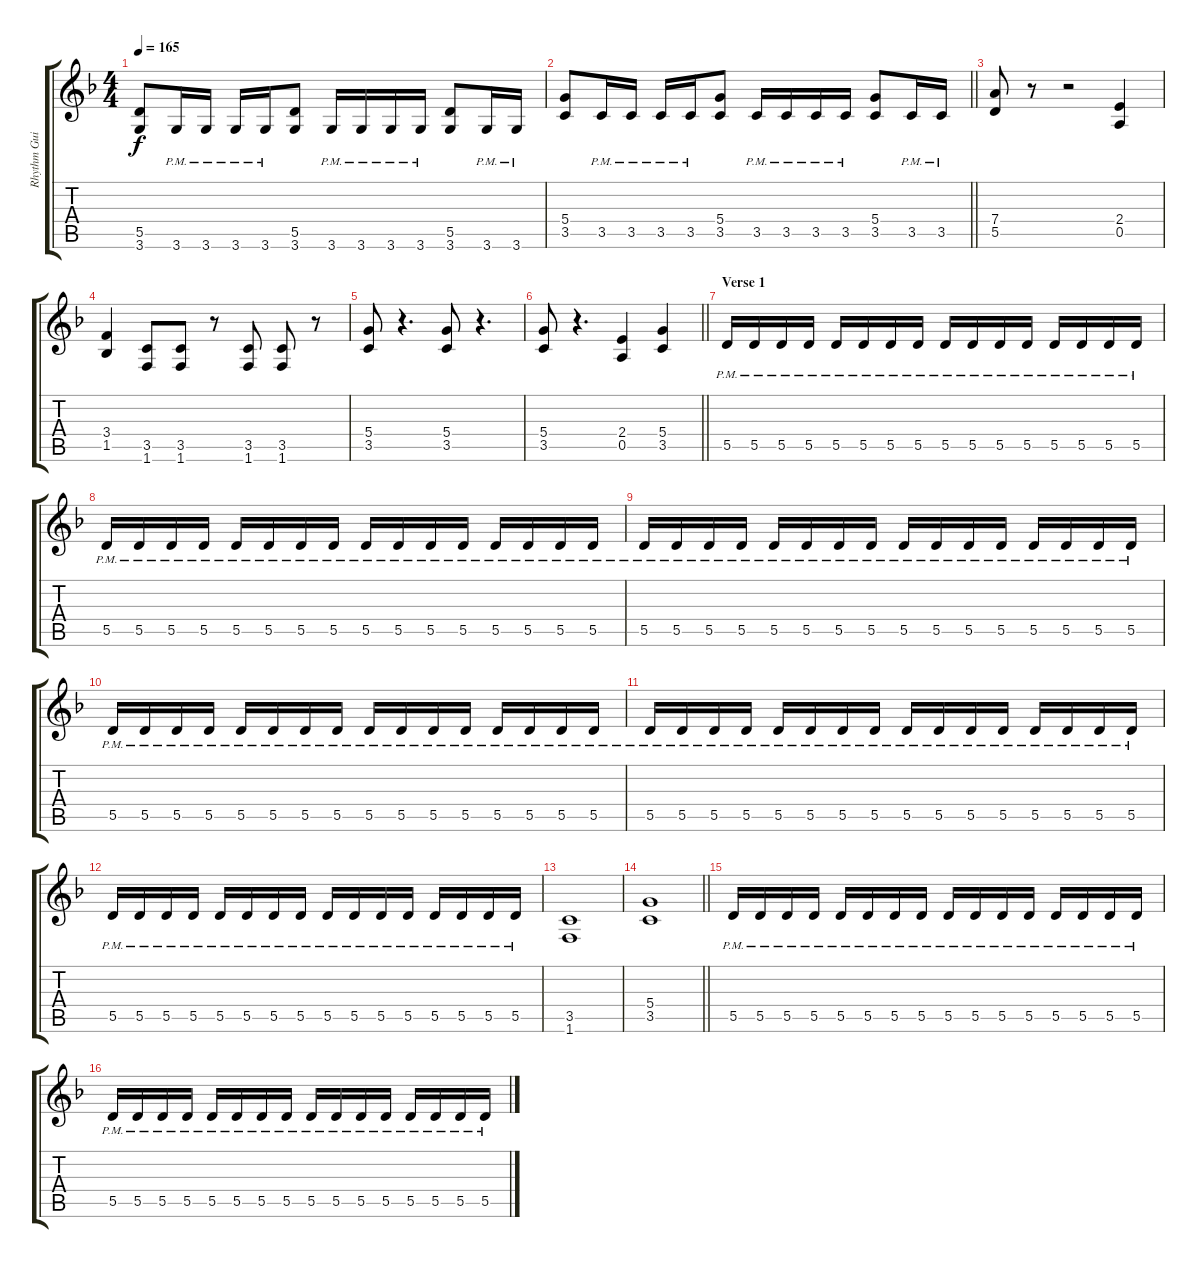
\track ("Rhythm Guitar 1: Patrick Juhàsz" "Rhythm Gui") {instrument distortionguitar}
\staff {score tabs}
\tuning (E4 B3 G3 D3 A2 E2) {hide}
\ts (4 4)
\tempo 165
\clef g2
\ks dminor
(5.5 3.6).8{dy f} 3.6{pm}.16 3.6{pm}.16 3.6{pm}.16 3.6{pm}.16 (5.5 3.6).8 3.6{pm}.16 3.6{pm}.16 3.6{pm}.16 3.6{pm}.16 (5.5 3.6).8 3.6{pm}.16 3.6{pm}.16 |
\barLineRight lightlight
(5.4 3.5).8 3.5{pm}.16 3.5{pm}.16 3.5{pm}.16 3.5{pm}.16 (5.4 3.5).8 3.5{pm}.16 3.5{pm}.16 3.5{pm}.16 3.5{pm}.16 (5.4 3.5).8 3.5{pm}.16 3.5{pm}.16 |
(7.4 5.5).8 r.8 r.2 (2.4 0.5).4 |
(3.4 1.5).4 (3.5 1.6).8 (3.5 1.6).8 r.8 (3.5 1.6).8 (3.5 1.6).8 r.8 |
(5.4 3.5).8 r.4{d} (5.4 3.5).8 r.4{d} |
\barLineRight lightlight
(5.4 3.5).8 r.4{d} (2.4 0.5).4 (5.4 3.5).4 |
\section ("" "Verse 1")
5.5{pm}.16 5.5{pm}.16 5.5{pm}.16 5.5{pm}.16 5.5{pm}.16 5.5{pm}.16 5.5{pm}.16 5.5{pm}.16 5.5{pm}.16 5.5{pm}.16 5.5{pm}.16 5.5{pm}.16 5.5{pm}.16 5.5{pm}.16 5.5{pm}.16 5.5{pm}.16 |
5.5{pm}.16 5.5{pm}.16 5.5{pm}.16 5.5{pm}.16 5.5{pm}.16 5.5{pm}.16 5.5{pm}.16 5.5{pm}.16 5.5{pm}.16 5.5{pm}.16 5.5{pm}.16 5.5{pm}.16 5.5{pm}.16 5.5{pm}.16 5.5{pm}.16 5.5{pm}.16 |
5.5{pm}.16 5.5{pm}.16 5.5{pm}.16 5.5{pm}.16 5.5{pm}.16 5.5{pm}.16 5.5{pm}.16 5.5{pm}.16 5.5{pm}.16 5.5{pm}.16 5.5{pm}.16 5.5{pm}.16 5.5{pm}.16 5.5{pm}.16 5.5{pm}.16 5.5{pm}.16 |
5.5{pm}.16 5.5{pm}.16 5.5{pm}.16 5.5{pm}.16 5.5{pm}.16 5.5{pm}.16 5.5{pm}.16 5.5{pm}.16 5.5{pm}.16 5.5{pm}.16 5.5{pm}.16 5.5{pm}.16 5.5{pm}.16 5.5{pm}.16 5.5{pm}.16 5.5{pm}.16 |
5.5{pm}.16 5.5{pm}.16 5.5{pm}.16 5.5{pm}.16 5.5{pm}.16 5.5{pm}.16 5.5{pm}.16 5.5{pm}.16 5.5{pm}.16 5.5{pm}.16 5.5{pm}.16 5.5{pm}.16 5.5{pm}.16 5.5{pm}.16 5.5{pm}.16 5.5{pm}.16 |
5.5{pm}.16 5.5{pm}.16 5.5{pm}.16 5.5{pm}.16 5.5{pm}.16 5.5{pm}.16 5.5{pm}.16 5.5{pm}.16 5.5{pm}.16 5.5{pm}.16 5.5{pm}.16 5.5{pm}.16 5.5{pm}.16 5.5{pm}.16 5.5{pm}.16 5.5{pm}.16 |
(3.5 1.6).1 |
\barLineRight lightlight
(5.4 3.5).1 |
5.5{pm}.16 5.5{pm}.16 5.5{pm}.16 5.5{pm}.16 5.5{pm}.16 5.5{pm}.16 5.5{pm}.16 5.5{pm}.16 5.5{pm}.16 5.5{pm}.16 5.5{pm}.16 5.5{pm}.16 5.5{pm}.16 5.5{pm}.16 5.5{pm}.16 5.5{pm}.16 |
5.5{pm}.16 5.5{pm}.16 5.5{pm}.16 5.5{pm}.16 5.5{pm}.16 5.5{pm}.16 5.5{pm}.16 5.5{pm}.16 5.5{pm}.16 5.5{pm}.16 5.5{pm}.16 5.5{pm}.16 5.5{pm}.16 5.5{pm}.16 5.5{pm}.16 5.5{pm}.16
